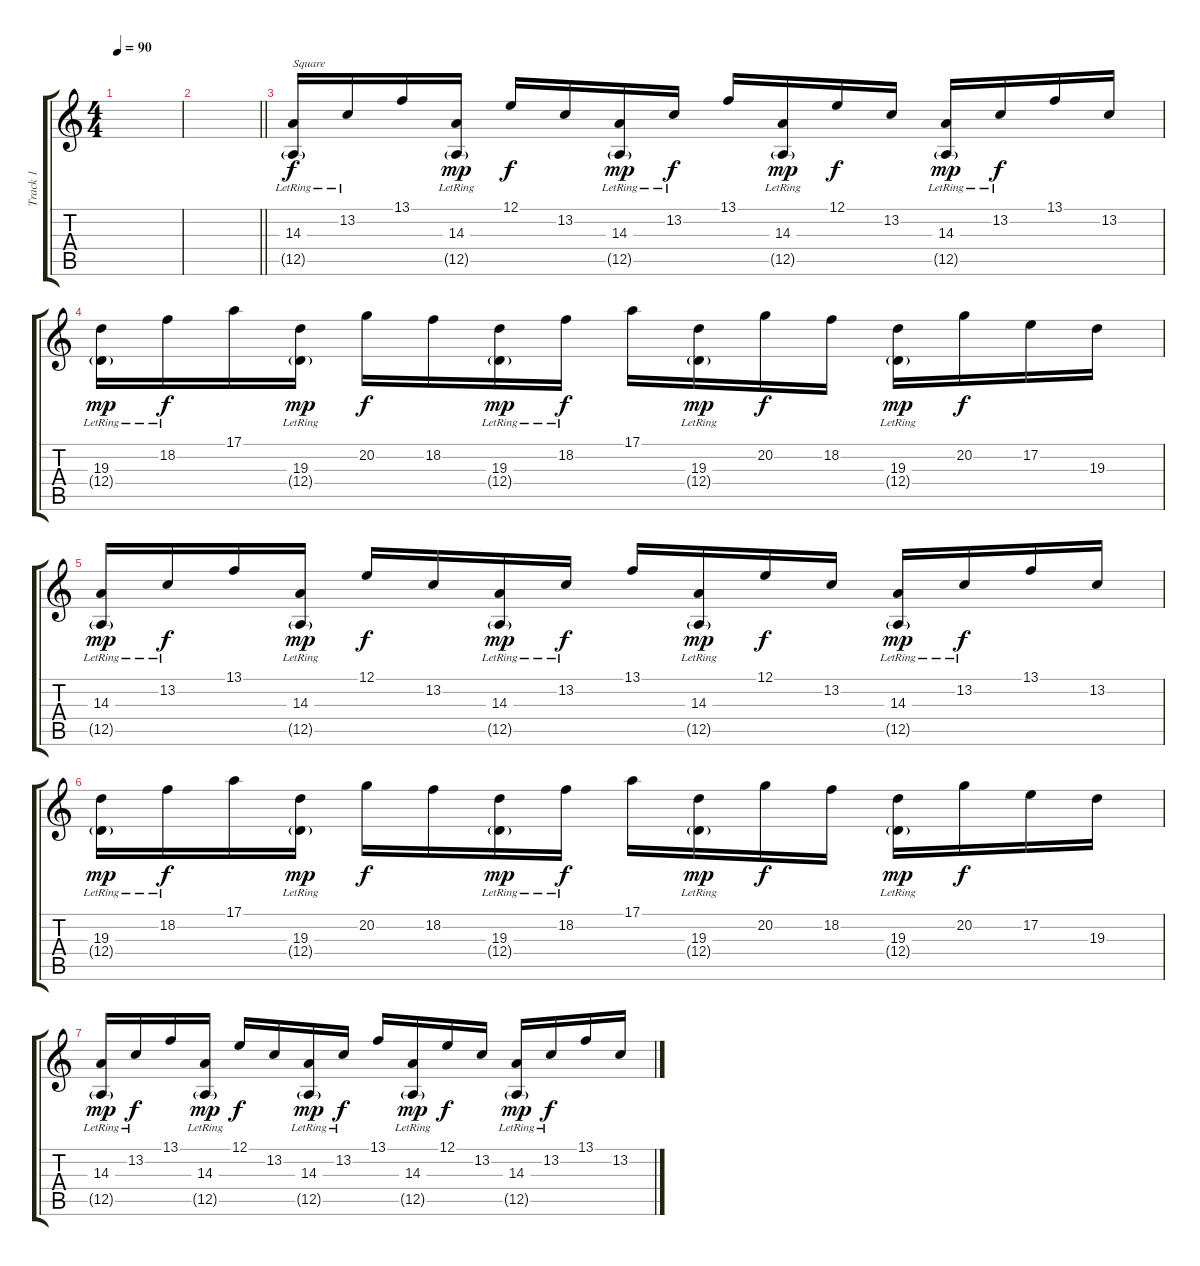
\track ("Track 1" "Track 1") {instrument lead1square}
\staff {score tabs}
\tuning (E4 B3 G3 D3 A2 D2) {hide}
\ts (4 4)
\tempo 90
\clef g2
\ks c
|
\barLineRight lightlight
|
\section ("" "")
(14.3{lr} 12.5{g lr}).16{txt "Square" instrument lead1square} 13.2{lr}.16{dy f} 13.1.16 (14.3{lr} 12.5{g lr}).16{dy mp} 12.1.16{dy f} 13.2.16 (14.3{lr} 12.5{g lr}).16{dy mp} 13.2{lr}.16{dy f} 13.1.16 (14.3{lr} 12.5{g lr}).16{dy mp} 12.1.16{dy f} 13.2.16 (14.3{lr} 12.5{g lr}).16{dy mp} 13.2{lr}.16{dy f} 13.1.16 13.2.16 |
(19.3{lr} 12.4{g lr}).16{dy mp} 18.2{lr}.16{dy f} 17.1.16 (19.3{lr} 12.4{g lr}).16{dy mp} 20.2.16{dy f} 18.2.16 (19.3{lr} 12.4{g lr}).16{dy mp} 18.2{lr}.16{dy f} 17.1.16 (19.3{lr} 12.4{g lr}).16{dy mp} 20.2.16{dy f} 18.2.16 (19.3{lr} 12.4{g lr}).16{dy mp} 20.2.16{dy f} 17.2.16 19.3.16 |
(14.3{lr} 12.5{g lr}).16{dy mp} 13.2{lr}.16{dy f} 13.1.16 (14.3{lr} 12.5{g lr}).16{dy mp} 12.1.16{dy f} 13.2.16 (14.3{lr} 12.5{g lr}).16{dy mp} 13.2{lr}.16{dy f} 13.1.16 (14.3{lr} 12.5{g lr}).16{dy mp} 12.1.16{dy f} 13.2.16 (14.3{lr} 12.5{g lr}).16{dy mp} 13.2{lr}.16{dy f} 13.1.16 13.2.16 |
(19.3{lr} 12.4{g lr}).16{dy mp} 18.2{lr}.16{dy f} 17.1.16 (19.3{lr} 12.4{g lr}).16{dy mp} 20.2.16{dy f} 18.2.16 (19.3{lr} 12.4{g lr}).16{dy mp} 18.2{lr}.16{dy f} 17.1.16 (19.3{lr} 12.4{g lr}).16{dy mp} 20.2.16{dy f} 18.2.16 (19.3{lr} 12.4{g lr}).16{dy mp} 20.2.16{dy f} 17.2.16 19.3.16 |
(14.3{lr} 12.5{g lr}).16{dy mp} 13.2{lr}.16{dy f} 13.1.16 (14.3{lr} 12.5{g lr}).16{dy mp} 12.1.16{dy f} 13.2.16 (14.3{lr} 12.5{g lr}).16{dy mp} 13.2{lr}.16{dy f} 13.1.16 (14.3{lr} 12.5{g lr}).16{dy mp} 12.1.16{dy f} 13.2.16 (14.3{lr} 12.5{g lr}).16{dy mp} 13.2{lr}.16{dy f} 13.1.16 13.2.16
